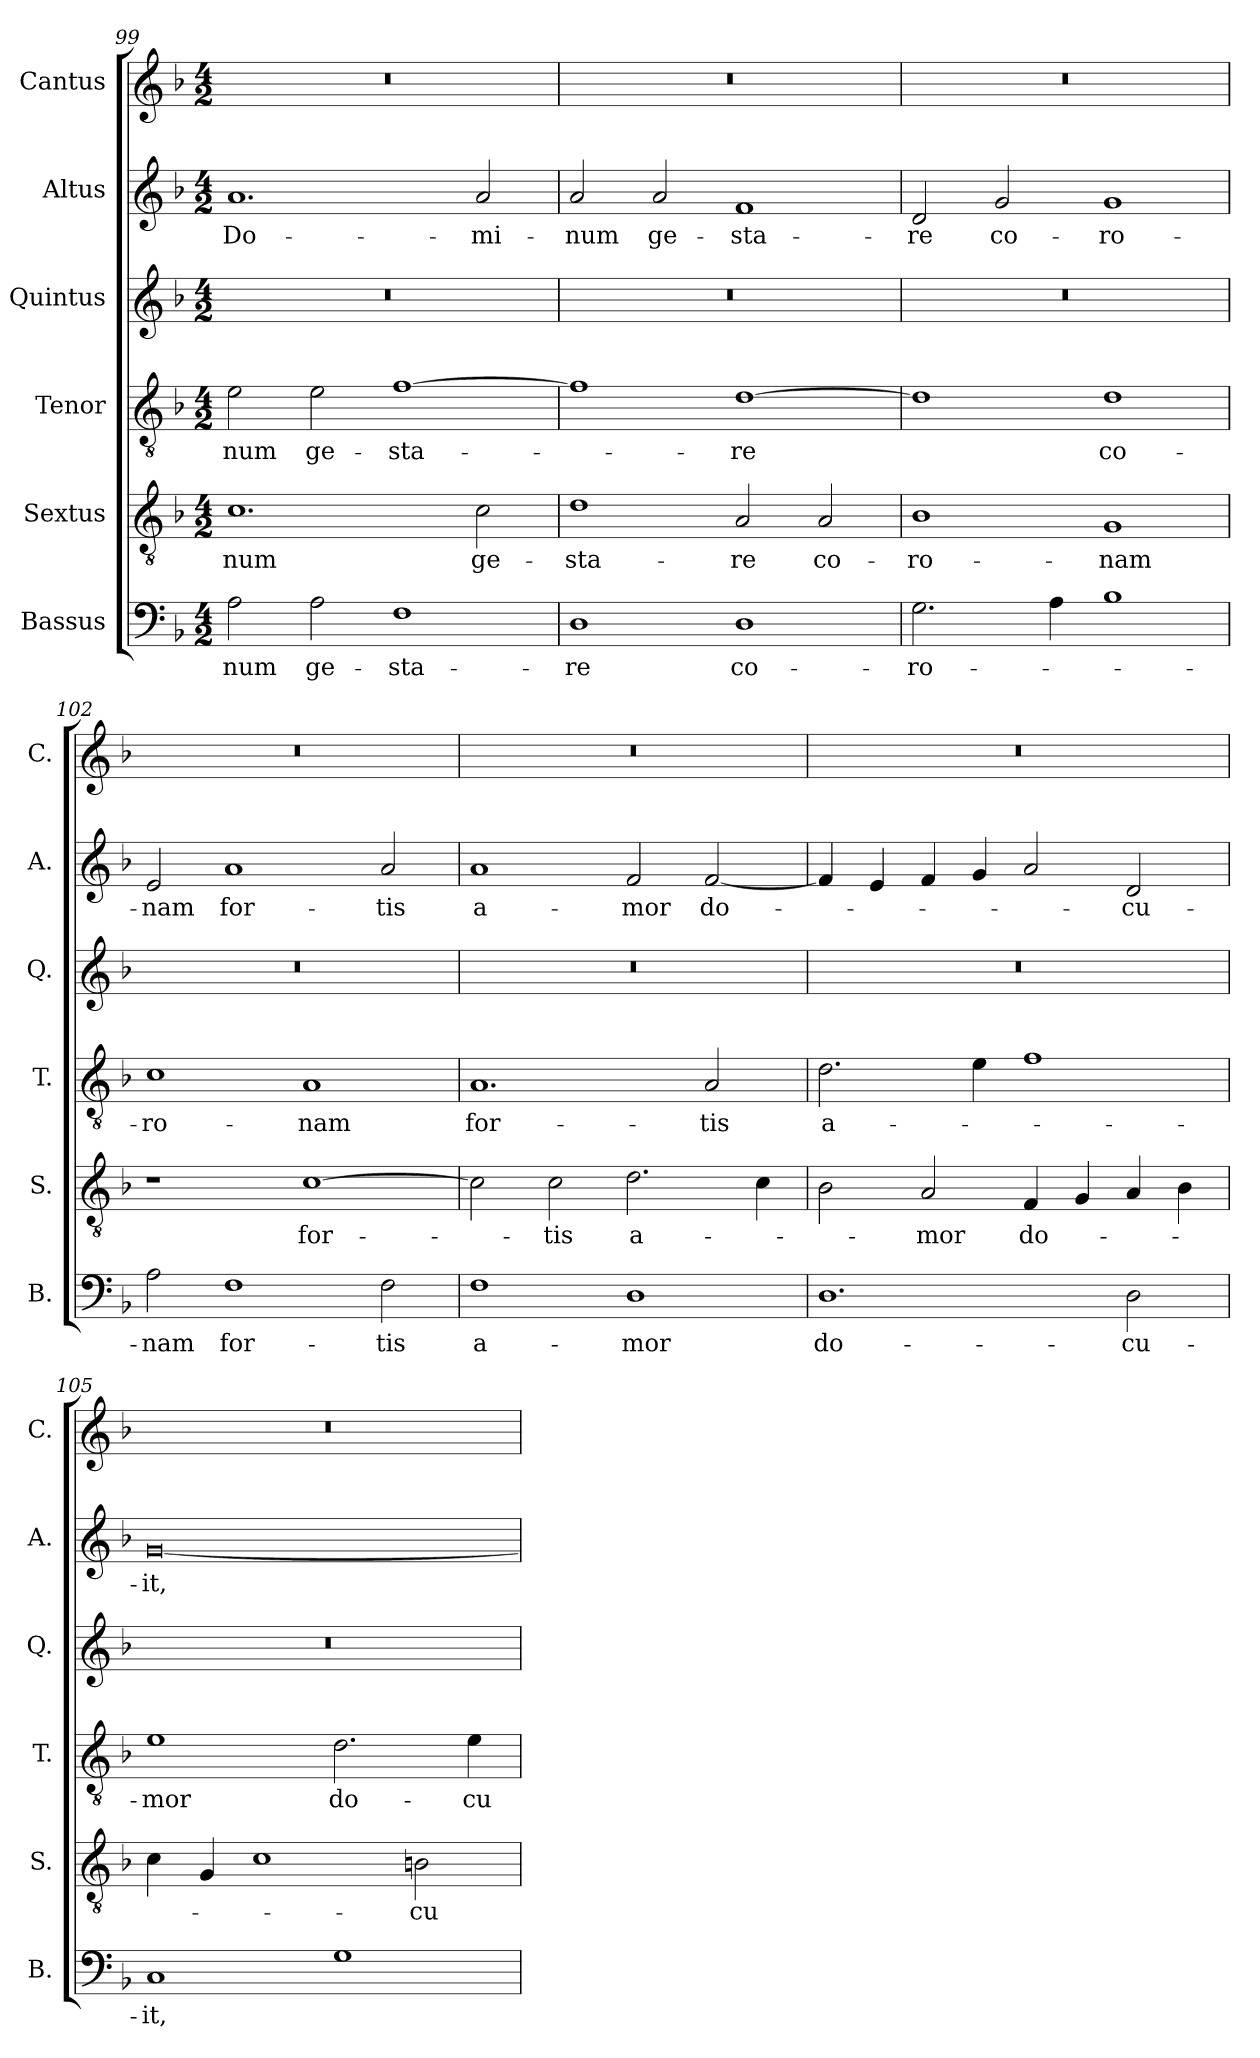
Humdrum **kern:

**kern	**text	**kern	**text	**kern	**text	**kern	**kern	**text	**kern
*part6	*part6	*part5	*part5	*part4	*part4	*part3	*part2	*part2	*part1
*staff6	*staff6	*staff5	*staff5	*staff4	*staff4	*staff3	*staff2	*staff2	*staff1
*I"Bassus	*	*I"Sextus	*	*I"Tenor	*	*I"Quintus	*I"Altus	*	*I"Cantus
*I'B.	*	*I'S.	*	*I'T.	*	*I'Q.	*I'A.	*	*I'C.
*clefF4	*	*clefGv2	*	*clefGv2	*	*clefG2	*clefG2	*	*clefG2
*k[b-]	*	*k[b-]	*	*k[b-]	*	*k[b-]	*k[b-]	*	*k[b-]
*M4/2	*	*M4/2	*	*M4/2	*	*M4/2	*M4/2	*	*M4/2
=99	=99	=99	=99	=99	=99	=99	=99	=99	=99
2A\	-num	1.c	-num	2e\	-num	0r	1.a	Do-	0r
2A\	ge-	.	.	2e\	ge-	.	.	.	.
1F	-sta-	.	.	[1f	-sta-	.	.	.	.
.	.	2c\	ge-	.	.	.	2a/	-mi-	.
=100	=100	=100	=100	=100	=100	=100	=100	=100	=100
1D	-re	1d	-sta-	1f]	.	0r	2a/	-num	0r
.	.	.	.	.	.	.	2a/	ge-	.
1D	co-	2A/	-re	[1d	-re	.	1f	-sta-	.
.	.	2A/	co-	.	.	.	.	.	.
=101	=101	=101	=101	=101	=101	=101	=101	=101	=101
2.G\	-ro-	1B-	-ro-	1d]	.	0r	2d/	-re	0r
.	.	.	.	.	.	.	2g/	co-	.
4A\	.	.	.	.	.	.	.	.	.
1B-	.	1G	-nam	1d	co-	.	1g	-ro-	.
=102	=102	=102	=102	=102	=102	=102	=102	=102	=102
2A\	-nam	1r	.	1c	-ro-	0r	2e/	-nam	0r
1F	for-	.	.	.	.	.	1a	for-	.
.	.	[1c	for-	1A	-nam	.	.	.	.
2F\	-tis	.	.	.	.	.	2a/	-tis	.
=103	=103	=103	=103	=103	=103	=103	=103	=103	=103
1F	a-	2c\]	.	1.A	for-	0r	1a	a-	0r
.	.	2c\	-tis	.	.	.	.	.	.
1D	-mor	2.d\	a-	.	.	.	2f/	-mor	.
.	.	.	.	2A/	-tis	.	[2f/	do-	.
.	.	4c\	.	.	.	.	.	.	.
=104	=104	=104	=104	=104	=104	=104	=104	=104	=104
1.D	do-	2B-\	.	2.d\	a-	0r	4f/]	.	0r
.	.	.	.	.	.	.	4e/	.	.
.	.	2A/	-mor	.	.	.	4f/	.	.
.	.	.	.	4e\	.	.	4g/	.	.
.	.	4F/	do-	1f	.	.	2a/	.	.
.	.	4G/	.	.	.	.	.	.	.
2D\	-cu-	4A/	.	.	.	.	2d/	-cu-	.
.	.	4B-\	.	.	.	.	.	.	.
!!LO:LB:g=z
=105	=105	=105	=105	=105	=105	=105	=105	=105	=105
1C	-it,	4c\	.	1e	-mor	0r	[0g	-it,	0r
.	.	4G/	.	.	.	.	.	.	.
.	.	1c	.	.	.	.	.	.	.
1G	.	.	.	2.d\	do-	.	.	.	.
.	.	2Bn\	-cu	.	.	.	.	.	.
.	.	.	.	4e\	-cu-	.	.	.	.
=	=	=	=	=	=	=	=	=	=
*-	*-	*-	*-	*-	*-	*-	*-	*-	*-
